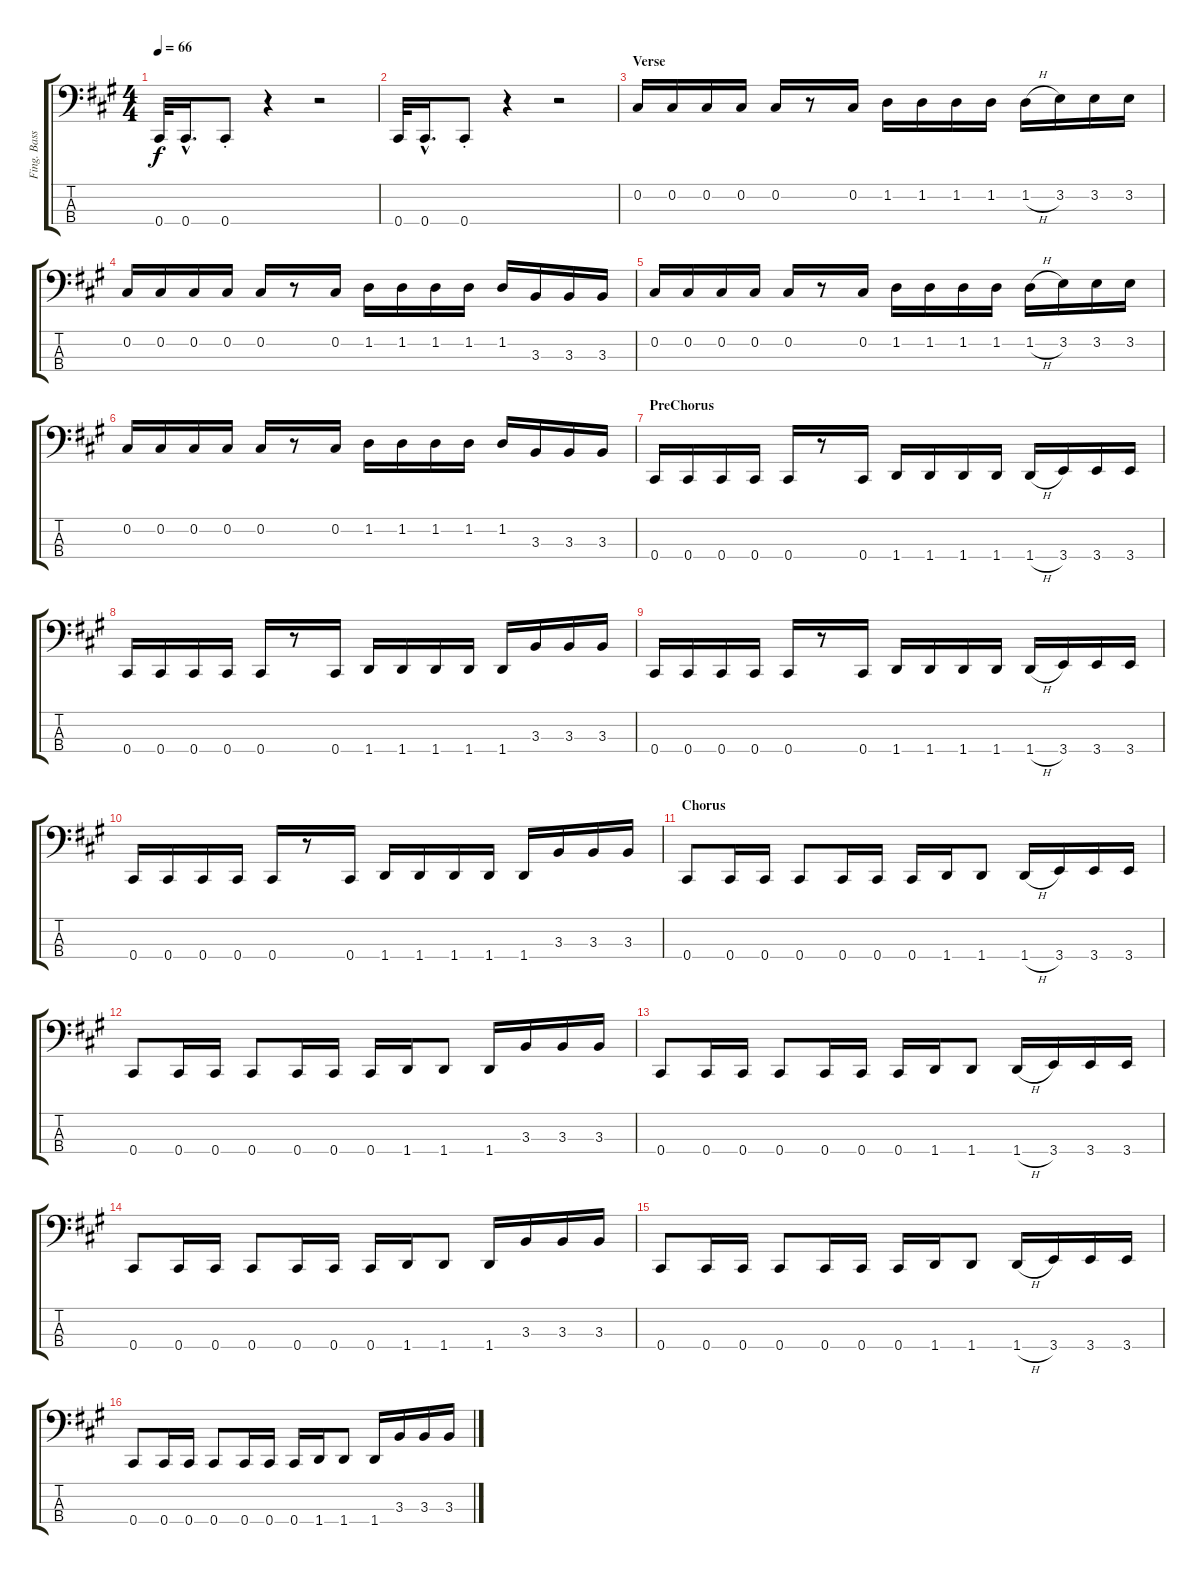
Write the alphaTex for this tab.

\track ("Fing. Bass" "Fing. Bass") {instrument electricbassfinger}
\staff {score tabs}
\tuning (Gb2 Db2 Ab1 Db1) {hide}
\ts (4 4)
\tempo 66
\clef f4
\ks a
0.4.32{dy f} 0.4{hac}.16{d} 0.4{st}.8 r.4 r.2 |
0.4.32 0.4{hac}.16{d} 0.4{st}.8 r.4 r.2 |
\section ("" "Verse")
0.2.16 0.2.16 0.2.16 0.2.16 0.2.16 r.8 0.2.16 1.2.16 1.2.16 1.2.16 1.2.16 1.2{h}.16 3.2.16 3.2.16 3.2.16 |
0.2.16 0.2.16 0.2.16 0.2.16 0.2.16 r.8 0.2.16 1.2.16 1.2.16 1.2.16 1.2.16 1.2.16 3.3.16 3.3.16 3.3.16 |
0.2.16 0.2.16 0.2.16 0.2.16 0.2.16 r.8 0.2.16 1.2.16 1.2.16 1.2.16 1.2.16 1.2{h}.16 3.2.16 3.2.16 3.2.16 |
0.2.16 0.2.16 0.2.16 0.2.16 0.2.16 r.8 0.2.16 1.2.16 1.2.16 1.2.16 1.2.16 1.2.16 3.3.16 3.3.16 3.3.16 |
\section ("" "PreChorus")
0.4.16 0.4.16 0.4.16 0.4.16 0.4.16 r.8 0.4.16 1.4.16 1.4.16 1.4.16 1.4.16 1.4{h}.16 3.4.16 3.4.16 3.4.16 |
0.4.16 0.4.16 0.4.16 0.4.16 0.4.16 r.8 0.4.16 1.4.16 1.4.16 1.4.16 1.4.16 1.4.16 3.3.16 3.3.16 3.3.16 |
0.4.16 0.4.16 0.4.16 0.4.16 0.4.16 r.8 0.4.16 1.4.16 1.4.16 1.4.16 1.4.16 1.4{h}.16 3.4.16 3.4.16 3.4.16 |
0.4.16 0.4.16 0.4.16 0.4.16 0.4.16 r.8 0.4.16 1.4.16 1.4.16 1.4.16 1.4.16 1.4.16 3.3.16 3.3.16 3.3.16 |
\section ("" "Chorus")
0.4.8 0.4.16 0.4.16 0.4.8 0.4.16 0.4.16 0.4.16 1.4.16 1.4.8 1.4{h}.16 3.4.16 3.4.16 3.4.16 |
0.4.8 0.4.16 0.4.16 0.4.8 0.4.16 0.4.16 0.4.16 1.4.16 1.4.8 1.4.16 3.3.16 3.3.16 3.3.16 |
0.4.8 0.4.16 0.4.16 0.4.8 0.4.16 0.4.16 0.4.16 1.4.16 1.4.8 1.4{h}.16 3.4.16 3.4.16 3.4.16 |
0.4.8 0.4.16 0.4.16 0.4.8 0.4.16 0.4.16 0.4.16 1.4.16 1.4.8 1.4.16 3.3.16 3.3.16 3.3.16 |
0.4.8 0.4.16 0.4.16 0.4.8 0.4.16 0.4.16 0.4.16 1.4.16 1.4.8 1.4{h}.16 3.4.16 3.4.16 3.4.16 |
0.4.8 0.4.16 0.4.16 0.4.8 0.4.16 0.4.16 0.4.16 1.4.16 1.4.8 1.4.16 3.3.16 3.3.16 3.3.16
